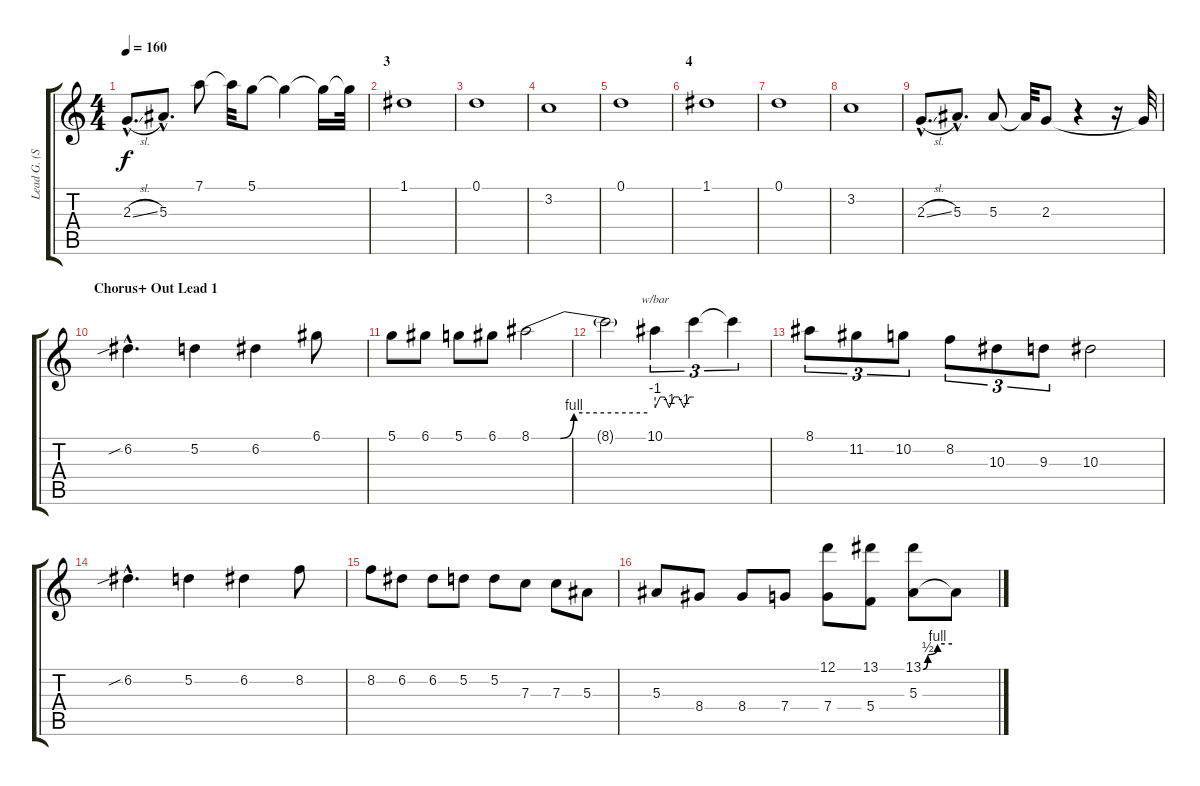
\track ("Lead G. (Spiros Efthimiadis)" "Lead G. (S") {instrument distortionguitar}
\staff {score tabs}
\tuning (D4 A3 F3 C3 G2 D2) {hide}
\ts (4 4)
\tempo 160
\clef g2
\ks c
2.3{sl hac}.8{d dy f} 5.3{hac}.8{d} 7.1.8 7.1{t}.32 5.1.8 5.1{t}.4 5.1{t}.16 5.1{t}.32 |
\section ("" "3")
1.1.1 |
0.1.1 |
3.2.1 |
0.1.1 |
\section ("" "4")
1.1.1 |
0.1.1 |
3.2.1 |
2.3{sl hac}.8{d} 5.3{hac}.8{d} 5.3.8 5.3{t}.32 2.3.8 r.4 r.16 2.3{t}.32 |
\section ("" "Chorus+ Out Lead 1")
6.2{sib hac}.4{d} 5.2.4 6.2.4 6.1.8 |
5.1.8 6.1.8 5.1.8 6.1.8 8.1{be (custom 0 0 15 0 22 4 60 4)}.2 |
8.1{t}.2 10.1.4{tu (3 2) tbe (custom default 0 -4 8 0 15 0 22 -4 29 0 37 0 45 -4 53 0 60 0)} 10.1{t}.4{tu (3 2)} 10.1{t}.4{tu (3 2)} |
8.1.8{tu (3 2) volume 0} 11.2.8{tu (3 2)} 10.2.8{tu (3 2)} 8.2.8{tu (3 2)} 10.3.8{tu (3 2)} 9.3.8{tu (3 2)} 10.3.2 |
6.2{sib hac}.4{d volume 16} 5.2.4 6.2.4 8.2.8 |
8.2.8 6.2.8 6.2.8 5.2.8 5.2.8 7.3.8 7.3.8 5.3.8 |
5.3.8 8.4.8 8.4.8 7.4.8 (12.1 7.4).8 (13.1 5.4).8 (13.1{be (custom 0 0 10 2 30 4 45 4 60 4)} 5.3).8 5.3{t}.8
